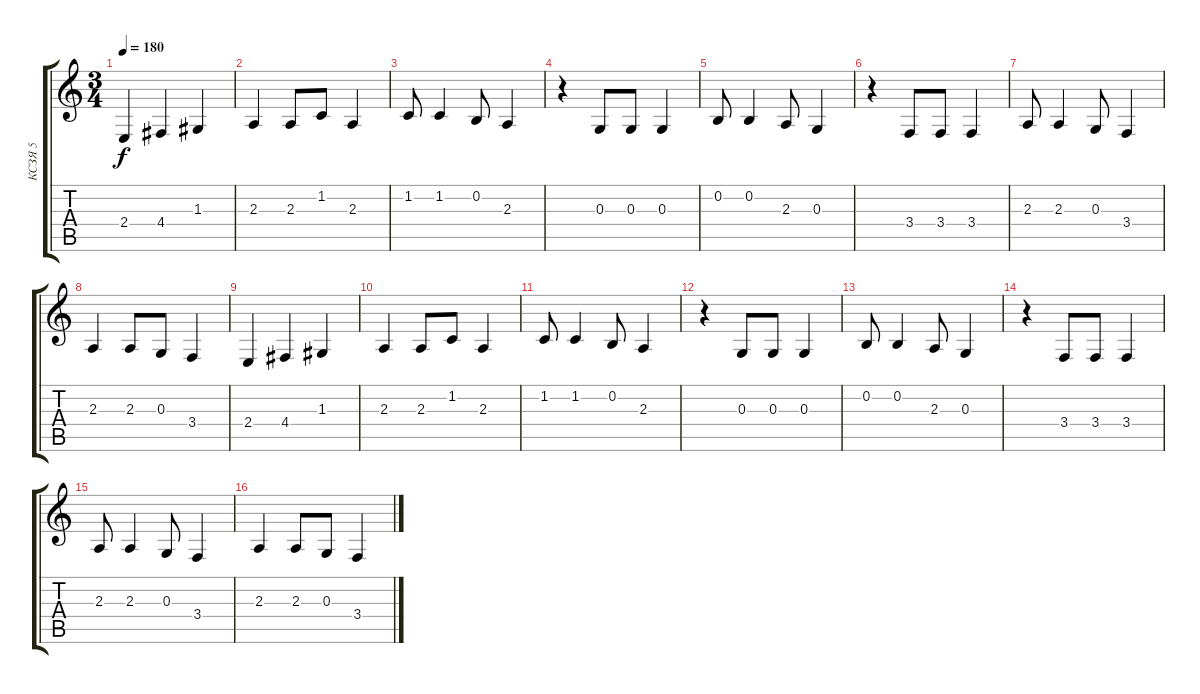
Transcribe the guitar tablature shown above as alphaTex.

\track ("КСЗЯ 5" "КСЗЯ 5") {instrument drawbarorgan}
\staff {score tabs}
\tuning (E4 B3 G3 D3 A2 E2) {hide}
\ts (3 4)
\tempo 180
\clef g2
\ks c
2.4.4{dy f} 4.4.4 1.3.4 |
2.3.4 2.3.8 1.2.8 2.3.4 |
1.2.8 1.2.4 0.2.8 2.3.4 |
r.4 0.3.8 0.3.8 0.3.4 |
0.2.8 0.2.4 2.3.8 0.3.4 |
r.4 3.4.8 3.4.8 3.4.4 |
2.3.8 2.3.4 0.3.8 3.4.4 |
2.3.4 2.3.8 0.3.8 3.4.4 |
2.4.4 4.4.4 1.3.4 |
2.3.4 2.3.8 1.2.8 2.3.4 |
1.2.8 1.2.4 0.2.8 2.3.4 |
r.4 0.3.8 0.3.8 0.3.4 |
0.2.8 0.2.4 2.3.8 0.3.4 |
r.4 3.4.8 3.4.8 3.4.4 |
2.3.8 2.3.4 0.3.8 3.4.4 |
2.3.4 2.3.8 0.3.8 3.4.4
